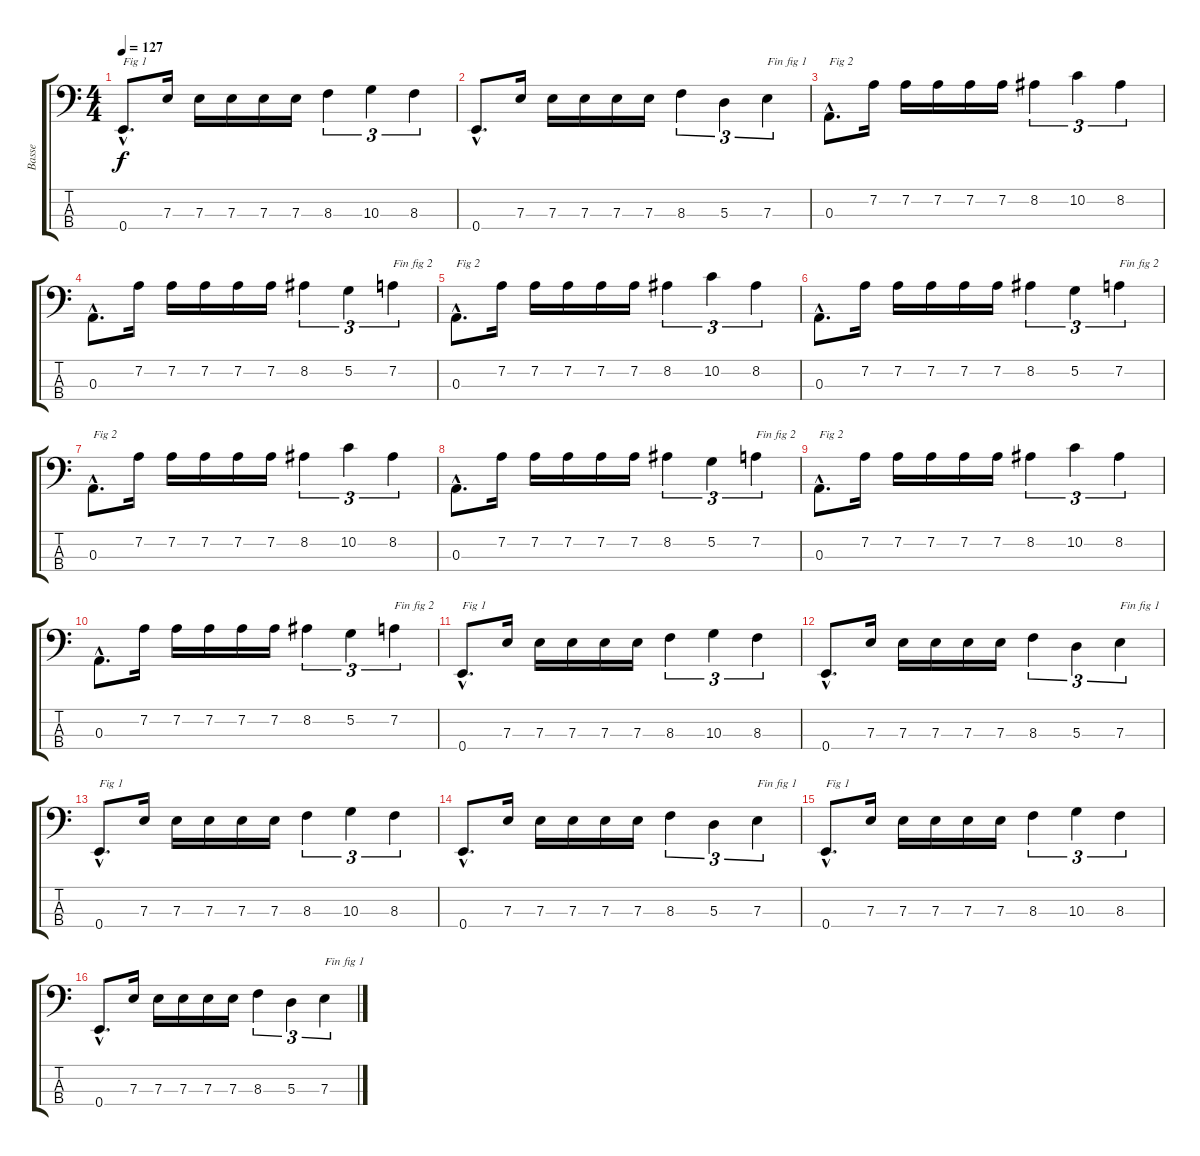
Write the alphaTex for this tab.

\track ("Basse" "Basse") {instrument electricbasspick}
\staff {score tabs}
\tuning (G2 D2 A1 E1) {hide}
\ts (4 4)
\tempo 127
\clef f4
\ks c
0.4{hac}.8{d txt "Fig 1" dy f} 7.3.16 7.3.16 7.3.16 7.3.16 7.3.16 8.3.4{tu (3 2)} 10.3.4{tu (3 2)} 8.3.4{tu (3 2)} |
0.4{hac}.8{d} 7.3.16 7.3.16 7.3.16 7.3.16 7.3.16 8.3.4{tu (3 2)} 5.3.4{tu (3 2)} 7.3.4{tu (3 2) txt "Fin fig 1"} |
0.3{hac}.8{d txt "Fig 2"} 7.2.16 7.2.16 7.2.16 7.2.16 7.2.16 8.2.4{tu (3 2)} 10.2.4{tu (3 2)} 8.2.4{tu (3 2)} |
0.3{hac}.8{d} 7.2.16 7.2.16 7.2.16 7.2.16 7.2.16 8.2.4{tu (3 2)} 5.2.4{tu (3 2)} 7.2.4{tu (3 2) txt "Fin fig 2"} |
0.3{hac}.8{d txt "Fig 2"} 7.2.16 7.2.16 7.2.16 7.2.16 7.2.16 8.2.4{tu (3 2)} 10.2.4{tu (3 2)} 8.2.4{tu (3 2)} |
0.3{hac}.8{d} 7.2.16 7.2.16 7.2.16 7.2.16 7.2.16 8.2.4{tu (3 2)} 5.2.4{tu (3 2)} 7.2.4{tu (3 2) txt "Fin fig 2"} |
0.3{hac}.8{d txt "Fig 2"} 7.2.16 7.2.16 7.2.16 7.2.16 7.2.16 8.2.4{tu (3 2)} 10.2.4{tu (3 2)} 8.2.4{tu (3 2)} |
0.3{hac}.8{d} 7.2.16 7.2.16 7.2.16 7.2.16 7.2.16 8.2.4{tu (3 2)} 5.2.4{tu (3 2)} 7.2.4{tu (3 2) txt "Fin fig 2"} |
0.3{hac}.8{d txt "Fig 2"} 7.2.16 7.2.16 7.2.16 7.2.16 7.2.16 8.2.4{tu (3 2)} 10.2.4{tu (3 2)} 8.2.4{tu (3 2)} |
0.3{hac}.8{d} 7.2.16 7.2.16 7.2.16 7.2.16 7.2.16 8.2.4{tu (3 2)} 5.2.4{tu (3 2)} 7.2.4{tu (3 2) txt "Fin fig 2"} |
0.4{hac}.8{d txt "Fig 1"} 7.3.16 7.3.16 7.3.16 7.3.16 7.3.16 8.3.4{tu (3 2)} 10.3.4{tu (3 2)} 8.3.4{tu (3 2)} |
0.4{hac}.8{d} 7.3.16 7.3.16 7.3.16 7.3.16 7.3.16 8.3.4{tu (3 2)} 5.3.4{tu (3 2)} 7.3.4{tu (3 2) txt "Fin fig 1"} |
0.4{hac}.8{d txt "Fig 1"} 7.3.16 7.3.16 7.3.16 7.3.16 7.3.16 8.3.4{tu (3 2)} 10.3.4{tu (3 2)} 8.3.4{tu (3 2)} |
0.4{hac}.8{d} 7.3.16 7.3.16 7.3.16 7.3.16 7.3.16 8.3.4{tu (3 2)} 5.3.4{tu (3 2)} 7.3.4{tu (3 2) txt "Fin fig 1"} |
0.4{hac}.8{d txt "Fig 1"} 7.3.16 7.3.16 7.3.16 7.3.16 7.3.16 8.3.4{tu (3 2)} 10.3.4{tu (3 2)} 8.3.4{tu (3 2)} |
0.4{hac}.8{d} 7.3.16 7.3.16 7.3.16 7.3.16 7.3.16 8.3.4{tu (3 2)} 5.3.4{tu (3 2)} 7.3.4{tu (3 2) txt "Fin fig 1"}
